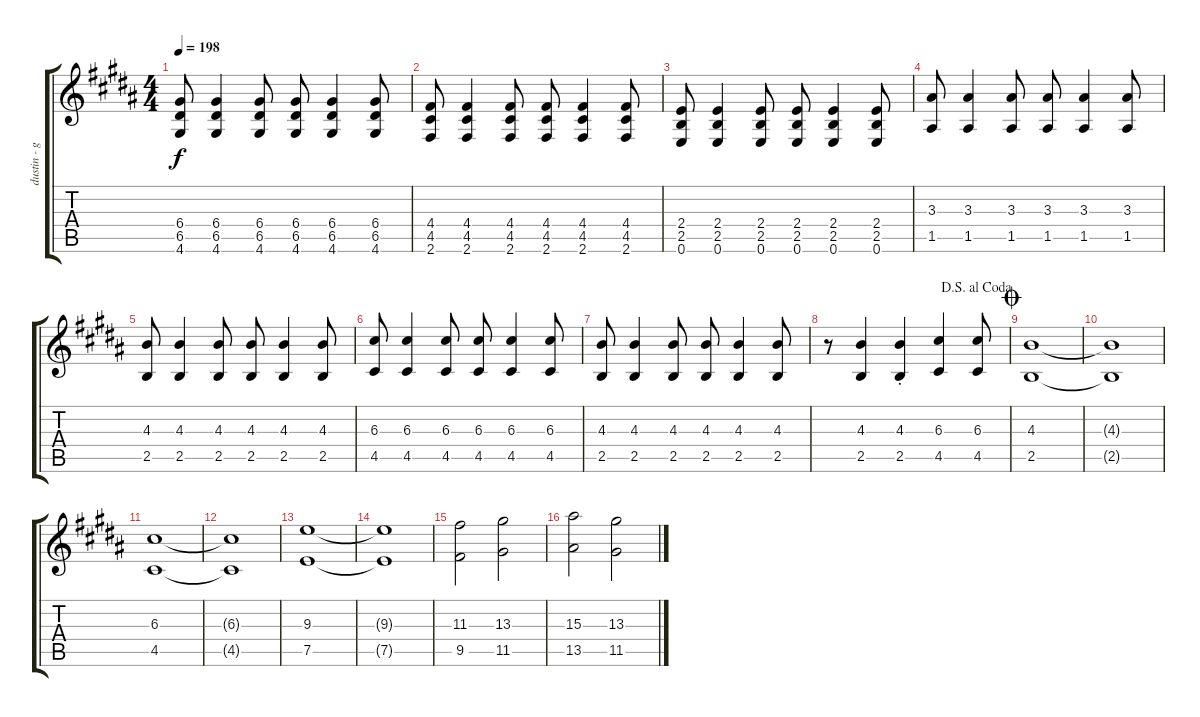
\track ("dustin - guitar" "dustin - g") {instrument distortionguitar}
\staff {score tabs}
\tuning (E4 B3 G3 D3 A2 E2) {hide}
\ts (4 4)
\tempo 198
\clef g2
\ks b
(6.4 6.5 4.6).8{dy f} (6.4 6.5 4.6).4 (6.4 6.5 4.6).8 (6.4 6.5 4.6).8 (6.4 6.5 4.6).4 (6.4 6.5 4.6).8 |
\ks g#minor
(4.4 4.5 2.6).8 (4.4 4.5 2.6).4 (4.4 4.5 2.6).8 (4.4 4.5 2.6).8 (4.4 4.5 2.6).4 (4.4 4.5 2.6).8 |
(2.4 2.5 0.6).8 (2.4 2.5 0.6).4 (2.4 2.5 0.6).8 (2.4 2.5 0.6).8 (2.4 2.5 0.6).4 (2.4 2.5 0.6).8 |
(3.3 1.5).8 (3.3 1.5).4 (3.3 1.5).8 (3.3 1.5).8 (3.3 1.5).4 (3.3 1.5).8 |
\ks b
(4.3 2.5).8 (4.3 2.5).4 (4.3 2.5).8 (4.3 2.5).8 (4.3 2.5).4 (4.3 2.5).8 |
\ks g#minor
(6.3 4.5).8 (6.3 4.5).4 (6.3 4.5).8 (6.3 4.5).8 (6.3 4.5).4 (6.3 4.5).8 |
(4.3 2.5).8 (4.3 2.5).4 (4.3 2.5).8 (4.3 2.5).8 (4.3 2.5).4 (4.3 2.5).8 |
\jump dalsegnoalcoda
r.8 (4.3 2.5).4 (4.3{st} 2.5{st}).4 (6.3 4.5).4 (6.3 4.5).8 |
\jump coda
\ks b
(4.3 2.5).1 |
\ks g#minor
(4.3{t} 2.5{t}).1 |
(6.3 4.5).1 |
(6.3{t} 4.5{t}).1 |
\ks b
(9.3 7.5).1 |
\ks g#minor
(9.3{t} 7.5{t}).1 |
(11.3 9.5).2 (13.3 11.5).2 |
(15.3 13.5).2 (13.3 11.5).2
